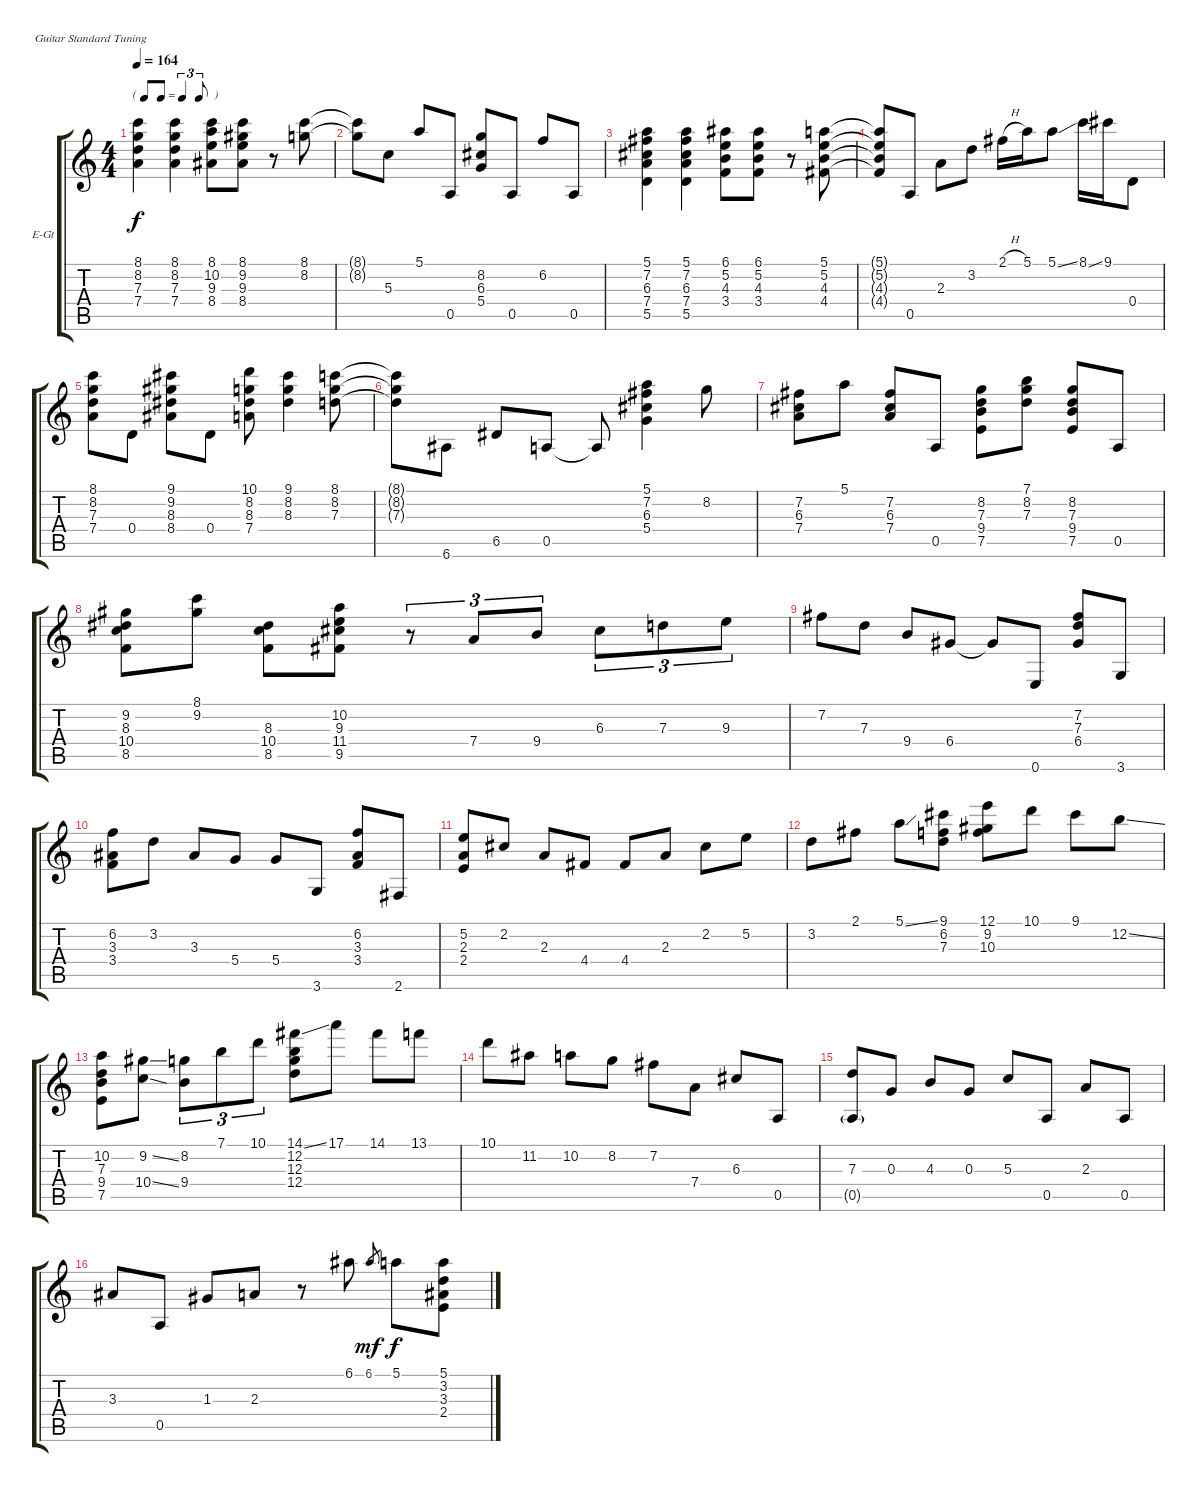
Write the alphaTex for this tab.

\bracketExtendMode groupsimilarinstruments
\firstSystemTrackNameOrientation horizontal
\otherSystemsTrackNameOrientation horizontal
\track ("Guitar" "E-Gt") {instrument electricguitarjazz}
\staff {score tabs}
\tuning (E4 B3 G3 D3 A2 E2)
\ts (4 4)
\tf triplet8th
\tempo 164
\clef g2
\ks c
(8.1 8.2 7.3 7.4).4{dy f} (8.1 8.2 7.3 7.4).4 (8.1 10.2 9.3 8.4).8 (8.1 9.2 9.3 8.4).8 r.8 (8.1 8.2).8 |
(8.1{t} 8.2{t}).8 5.3.8 5.1.8 0.5.8 (8.2 6.3 5.4).8 0.5.8 6.2.8 0.5.8 |
(5.1 7.2 6.3 7.4 5.5).4 (5.1 7.2 6.3 7.4 5.5).4 (6.1 5.2 4.3 3.4).8 (6.1 5.2 4.3 3.4).8 r.8 (5.1 5.2 4.3 4.4).8 |
(5.1{t} 5.2{t} 4.3{t} 4.4{t}).8 0.5.8 2.3.8 3.2.8 2.1{h}.16 5.1.16 5.1{ss}.8 8.1{ss}.16 9.1.16 0.4.8 |
(8.1 8.2 7.3 7.4).8 0.4.8 (9.1 9.2 8.3 8.4).8 0.4.8 (10.1 8.2 8.3 7.4).8 (9.1 8.2 8.3).4 (8.1 8.2 7.3).8 |
(8.1{t} 8.2{t} 7.3{t}).8 6.6.8 6.5.8 0.5.8 0.5{t}.8 (5.1 7.2 6.3 5.4).4 8.2.8 |
(7.2 6.3 7.4).8 5.1.8 (7.2 6.3 7.4).8 0.5.8 (8.2 7.3 9.4 7.5).8 (7.1 8.2 7.3).8 (8.2 7.3 9.4 7.5).8 0.5.8 |
(9.2 8.3 10.4 8.5).8 (8.1 9.2).8 (8.3 10.4 8.5).8 (10.2 9.3 11.4 9.5).8 r.8{tu (3 2)} 7.4.8{tu (3 2)} 9.4.8{tu (3 2)} 6.3.8{tu (3 2)} 7.3.8{tu (3 2)} 9.3.8{tu (3 2)} |
7.2.8 7.3.8 9.4.8 6.4.8 6.4{t}.8 0.6.8 (7.2 7.3 6.4).8 3.6.8 |
(6.2 3.3 3.4).8 3.2.8 3.3.8 5.4.8 5.4.8 3.6.8 (6.2 3.3 3.4).8 2.6.8 |
(5.2 2.3 2.4).8 2.2.8 2.3.8 4.4.8 4.4.8 2.3.8 2.2.8 5.2.8 |
3.2.8 2.1.8 5.1{ss}.8 (9.1 6.2 7.3).8 (12.1 9.2 10.3).8 10.1.8 9.1.8 12.2{ss}.8 |
(10.2 7.3 9.4 7.5).8 (9.2{ss} 10.4{ss}).8 (8.2 9.4).8{tu (3 2)} 7.1.8{tu (3 2)} 10.1.8{tu (3 2)} (14.1{ss} 12.2 12.3 12.4).8 17.1.8 14.1.8 13.1.8 |
10.1.8 11.2.8 10.2.8 8.2.8 7.2.8 7.4.8 6.3.8 0.5.8 |
(7.3 0.5{g}).8 0.3.8 4.3.8 0.3.8 5.3.8 0.5.8 2.3.8 0.5.8 |
3.3.8 0.5.8 1.3.8 2.3.8 r.8 6.1.8 6.1.8{gr dy mf} 5.1.8{dy f} (5.1 3.2 3.3 2.4).8
